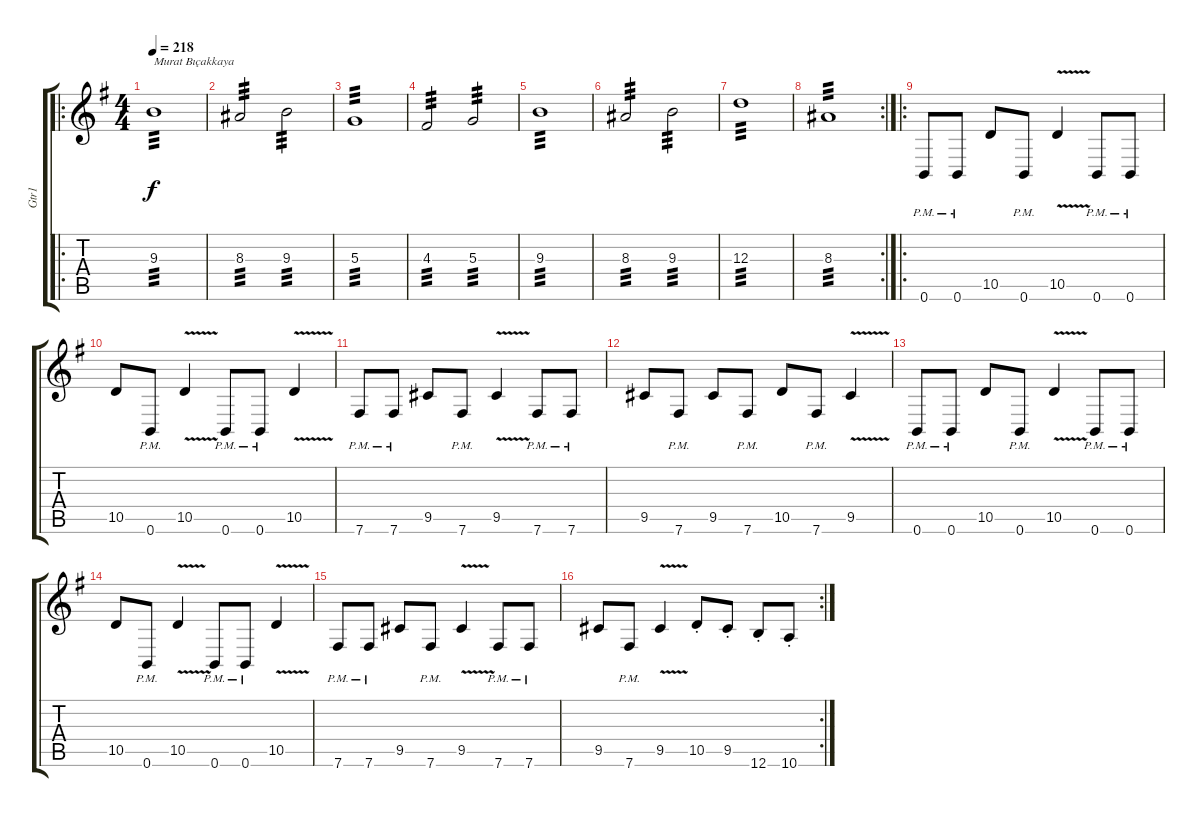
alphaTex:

\track ("Gtr1" "Gtr1") {instrument overdrivenguitar}
\staff {score tabs}
\tuning (B3 Gb3 D3 A2 E2 B1) {hide}
\ro
\ts (4 4)
\tempo 218
\clef g2
\ks g
9.3.1{txt "Murat Bıçakkaya" tp 3 dy f instrument overdrivenguitar} |
8.3.2{tp 3} 9.3.2{tp 3} |
5.3.1{tp 3} |
4.3.2{tp 3} 5.3.2{tp 3} |
9.3.1{tp 3} |
8.3.2{tp 3} 9.3.2{tp 3} |
12.3.1{tp 3} |
\rc 2
8.3.1{tp 3} |
\ro
0.6{pm}.8 0.6{pm}.8 10.5.8 0.6{pm}.8 10.5{v}.4 0.6{pm}.8 0.6{pm}.8 |
10.5.8 0.6{pm}.8 10.5{v}.4 0.6{pm}.8 0.6{pm}.8 10.5{v}.4 |
7.6{pm}.8 7.6{pm}.8 9.5.8 7.6{pm}.8 9.5{v}.4 7.6{pm}.8 7.6{pm}.8 |
9.5.8 7.6{pm}.8 9.5.8 7.6{pm}.8 10.5.8 7.6{pm}.8 9.5{v}.4 |
0.6{pm}.8 0.6{pm}.8 10.5.8 0.6{pm}.8 10.5{v}.4 0.6{pm}.8 0.6{pm}.8 |
10.5.8 0.6{pm}.8 10.5{v}.4 0.6{pm}.8 0.6{pm}.8 10.5{v}.4 |
7.6{pm}.8 7.6{pm}.8 9.5.8 7.6{pm}.8 9.5{v}.4 7.6{pm}.8 7.6{pm}.8 |
\rc 2
9.5.8 7.6{pm}.8 9.5{v}.4 10.5{st}.8 9.5{st}.8 12.6{st}.8 10.6{st}.8
